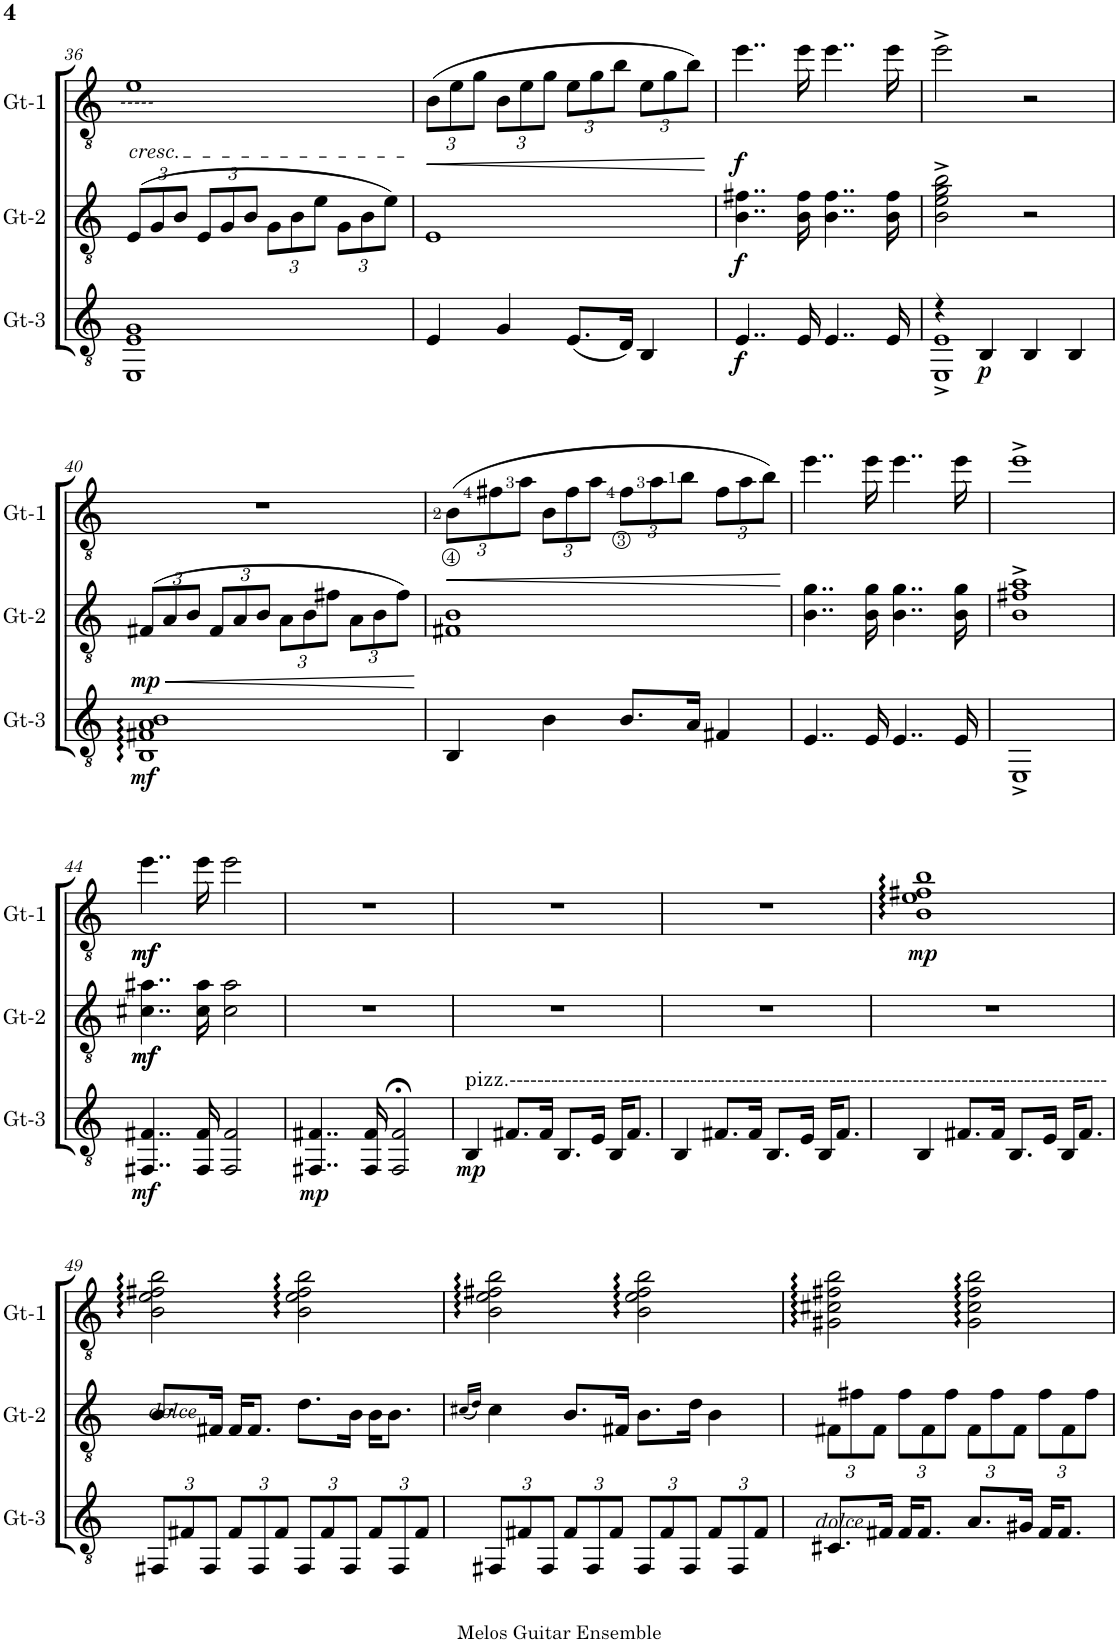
**kern	**dynam	**kern	**dynam	**kern	**dynam
*part3	*part3	*part2	*part2	*part1	*part1
*staff3	*staff3	*staff2	*staff2	*staff1	*staff1
*I"Gt-3	*	*I"Gt-2	*	*I"Gt-1	*
*I'Gt-3	*	*I'Gt-2	*	*I'Gt-1	*
!!LO:PB:g=z
*clefGv2	*	*clefGv2	*	*clefGv2	*
*k[]	*	*k[]	*	*k[]	*
*M4/4	*	*M4/4	*	*M4/4	*
*	*	*Xbrackettup	*	*	*
=36	=36	=36	=36	=36	=36
!	!	!	!	!LO:TX:b:i:t=-----	!
!	!	!LO:TX:a:i:t=cresc.	!	!	!
1EE 1E 1G	.	(12E/L	.	1e	.
.	.	12G/	.	.	.
.	.	12B/J	.	.	.
.	.	12E/L	.	.	.
.	.	12G/	.	.	.
.	.	12B/J	.	.	.
.	.	12G\L	.	.	.
.	.	12B\	.	.	.
.	.	12e\J	.	.	.
.	.	12G\L	.	.	.
.	.	12B\	.	.	.
.	.	12e\J)	.	.	.
=37	=37	=37	=37	=37	=37
*	*	*	*	*Xbrackettup	*
!	!	!	!	!	!LO:HP:b
4E/	.	1E	.	(12B\L	<
.	.	.	.	12e\	.
.	.	.	.	12g\J	.
4G/	.	.	.	12B\L	.
.	.	.	.	12e\	.
.	.	.	.	12g\J	.
(8.E/L	.	.	.	12e\L	.
.	.	.	.	12g\	.
.	.	.	.	12b\J	.
16D/Jk)	.	.	.	.	.
4BB/	.	.	.	12e\L	.
.	.	.	.	12g\	.
.	.	.	.	12b\J)	.
.	.	.	.	.	[
=38	=38	=38	=38	=38	=38
!	!LO:DY:b	!	!LO:DY:b	!	!LO:DY:b
4..E/	f	4..B\ 4..f#X\	f	4..ee\	f
16E/	.	16B\ 16f#\	.	16ee\	.
4..E/	.	4..B\ 4..f#\	.	4..ee\	.
16E/	.	16B\ 16f#\	.	16ee\	.
=39	=39	=39	=39	=39	=39
*^	*	*	*	*	*
*	*^	*	*	*	*	*
4r	1E	1EE^	.	2B\^ 2e\^ 2g\^ 2b\^	.	2ee^\	.
!	!	!	!LO:DY:b	!	!	!	!
4BB/	.	.	p	.	.	.	.
4BB/	.	.	.	2r	.	2r	.
4BB/	.	.	.	.	.	.	.
*v	*v	*v	*	*	*	*	*
!!LO:LB:g=z
=40	=40	=40	=40	=40	=40
!	!LO:DY:b	!	!LO:HP:b	!	!
!	!	!	!LO:DY:n=1:b	!	!
1BB 1F#X 1A 1B	mf	(12F#X/L	< mp	1r	.
.	.	12A/	.	.	.
.	.	12B/J	.	.	.
.	.	12F#/L	.	.	.
.	.	12A/	.	.	.
.	.	12B/J	.	.	.
.	.	12A\L	.	.	.
.	.	12B\	.	.	.
.	.	12f#X\J	.	.	.
.	.	12A\L	.	.	.
.	.	12B\	.	.	.
.	.	12f#\J)	.	.	.
.	.	.	[	.	.
=41	=41	=41	=41	=41	=41
!	!	!	!	!	!LO:HP:b
4BB/	.	1F#X 1B	.	(12B\L	<
.	.	.	.	12f#X\	.
.	.	.	.	12a\J	.
4B\	.	.	.	12B\L	.
.	.	.	.	12f#\	.
.	.	.	.	12a\J	.
8.B/L	.	.	.	12f#\L	.
.	.	.	.	12a\	.
.	.	.	.	12b\J	.
16A/Jk	.	.	.	.	.
4F#X/	.	.	.	12f#\L	.
.	.	.	.	12a\	.
.	.	.	.	12b\J)	.
.	.	.	.	.	[
=42	=42	=42	=42	=42	=42
4..E/	.	4..B\ 4..g\	.	4..ee\	.
16E/	.	16B\ 16g\	.	16ee\	.
4..E/	.	4..B\ 4..g\	.	4..ee\	.
16E/	.	16B\ 16g\	.	16ee\	.
=43	=43	=43	=43	=43	=43
1EE^	.	1B^ 1f#X^ 1a^	.	1ee^	.
!!LO:LB:g=z
=44	=44	=44	=44	=44	=44
!	!LO:DY:b	!	!LO:DY:b	!	!
!	!	!	!LO:DY:n=1:b	!	!LO:DY:b
!	!	!	!	!	!LO:DY:n=1:b
4..FF#X/ 4..F#X/	mf	4..c#X\ 4..a#X\	mf mf	4..ee\	mf mf
16FF#/ 16F#/	.	16c#\ 16a#\	.	16ee\	.
2FF#/ 2F#/	.	2c#\ 2a#\	.	2ee\	.
=45	=45	=45	=45	=45	=45
!	!LO:DY:b	!	!	!	!
4..FF#X/ 4..F#X/	mp	1r	.	1r	.
16FF#/ 16F#/	.	.	.	.	.
2FF#/;< 2F#/;<	.	.	.	.	.
=46	=46	=46	=46	=46	=46
!LO:TX:a:t=pizz.--------------------------------------------------------------------------------------	!	!	!	!	!
!	!LO:DY:b	!	!	!	!
4BB/	mp	1r	.	1r	.
8.F#X/L	.	.	.	.	.
16F#/Jk	.	.	.	.	.
8.BB/L	.	.	.	.	.
16E/Jk	.	.	.	.	.
16BB/KL	.	.	.	.	.
8.F#/J	.	.	.	.	.
=47	=47	=47	=47	=47	=47
4BB/	.	1r	.	1r	.
8.F#X/L	.	.	.	.	.
16F#/Jk	.	.	.	.	.
8.BB/L	.	.	.	.	.
16E/Jk	.	.	.	.	.
16BB/KL	.	.	.	.	.
8.F#/J	.	.	.	.	.
=48	=48	=48	=48	=48	=48
!	!	!	!	!	!LO:DY:b
4BB/	.	1r	.	1B 1e 1f#X 1b	mp
8.F#X/L	.	.	.	.	.
16F#/Jk	.	.	.	.	.
8.BB/L	.	.	.	.	.
16E/Jk	.	.	.	.	.
16BB/KL	.	.	.	.	.
8.F#/J	.	.	.	.	.
!!LO:LB:g=z
=49	=49	=49	=49	=49	=49
*Xbrackettup	*	*	*	*	*
!	!	!LO:TX:b:i:t=dolce	!	!	!
12FF#X/L	.	8.B/L	.	2B\ 2e\ 2f#X\ 2b\	.
12F#X/	.	.	.	.	.
12FF#/J	.	.	.	.	.
.	.	16F#X/Jk	.	.	.
12F#/L	.	16F#/KL	.	.	.
.	.	8.F#/J	.	.	.
12FF#/	.	.	.	.	.
12F#/J	.	.	.	.	.
12FF#/L	.	8.d\L	.	2B\ 2e\ 2f#\ 2b\	.
12F#/	.	.	.	.	.
12FF#/J	.	.	.	.	.
.	.	16B\Jk	.	.	.
12F#/L	.	16B\KL	.	.	.
.	.	8.B\J	.	.	.
12FF#/	.	.	.	.	.
12F#/J	.	.	.	.	.
=50	=50	=50	=50	=50	=50
.	.	(16qc#X/LL	.	.	.
.	.	16qd/JJ)	.	.	.
12FF#X/L	.	4c#\	.	2B\ 2e\ 2f#X\ 2b\	.
12F#X/	.	.	.	.	.
12FF#/J	.	.	.	.	.
12F#/L	.	8.B/L	.	.	.
12FF#/	.	.	.	.	.
12F#/J	.	.	.	.	.
.	.	16F#X/Jk	.	.	.
12FF#/L	.	8.B\L	.	2B\ 2e\ 2f#\ 2b\	.
12F#/	.	.	.	.	.
12FF#/J	.	.	.	.	.
.	.	16d\Jk	.	.	.
12F#/L	.	4B\	.	.	.
12FF#/	.	.	.	.	.
12F#/J	.	.	.	.	.
=51	=51	=51	=51	=51	=51
!LO:TX:b:i:t=dolce	!	!	!	!	!
8.C#X/L	.	12F#X\L	.	2G#X\ 2c#X\ 2f#X\ 2b\	.
.	.	12f#X\	.	.	.
.	.	12F#\J	.	.	.
16F#X/Jk	.	.	.	.	.
16F#/KL	.	12f#\L	.	.	.
8.F#/J	.	.	.	.	.
.	.	12F#\	.	.	.
.	.	12f#\J	.	.	.
8.A/L	.	12F#\L	.	2G#\ 2c#\ 2f#\ 2b\	.
.	.	12f#\	.	.	.
.	.	12F#\J	.	.	.
16G#X/Jk	.	.	.	.	.
16F#/KL	.	12f#\L	.	.	.
8.F#/J	.	.	.	.	.
.	.	12F#\	.	.	.
.	.	12f#\J	.	.	.
=	=	=	=	=	=
*-	*-	*-	*-	*-	*-
